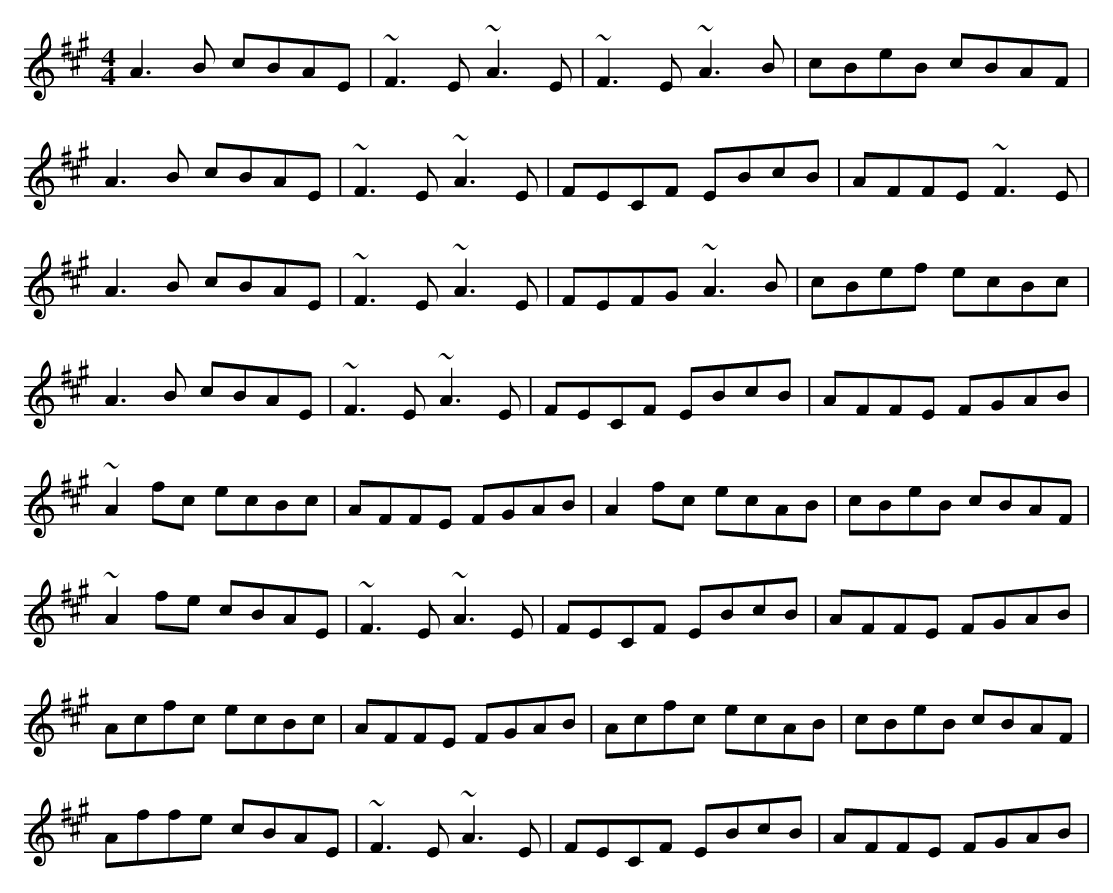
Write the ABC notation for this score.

X:1
M:4/4
K:A
A3B cBAE|~F3E ~A3E|~F3E ~A3B|cBeB cBAF|
A3B cBAE|~F3E ~A3E|FECF EBcB|AFFE ~F3E|
A3B cBAE|~F3E ~A3E|FEFG ~A3B|cBef ecBc|
A3B cBAE|~F3E ~A3E|FECF EBcB|AFFE FGAB|
~A2fc ecBc|AFFE FGAB|A2fc ecAB|cBeB cBAF|
~A2fe cBAE|~F3E ~A3E|FECF EBcB|AFFE FGAB|
Acfc ecBc|AFFE FGAB|Acfc ecAB|cBeB cBAF|
Affe cBAE|~F3E ~A3E|FECF EBcB|AFFE FGAB|
